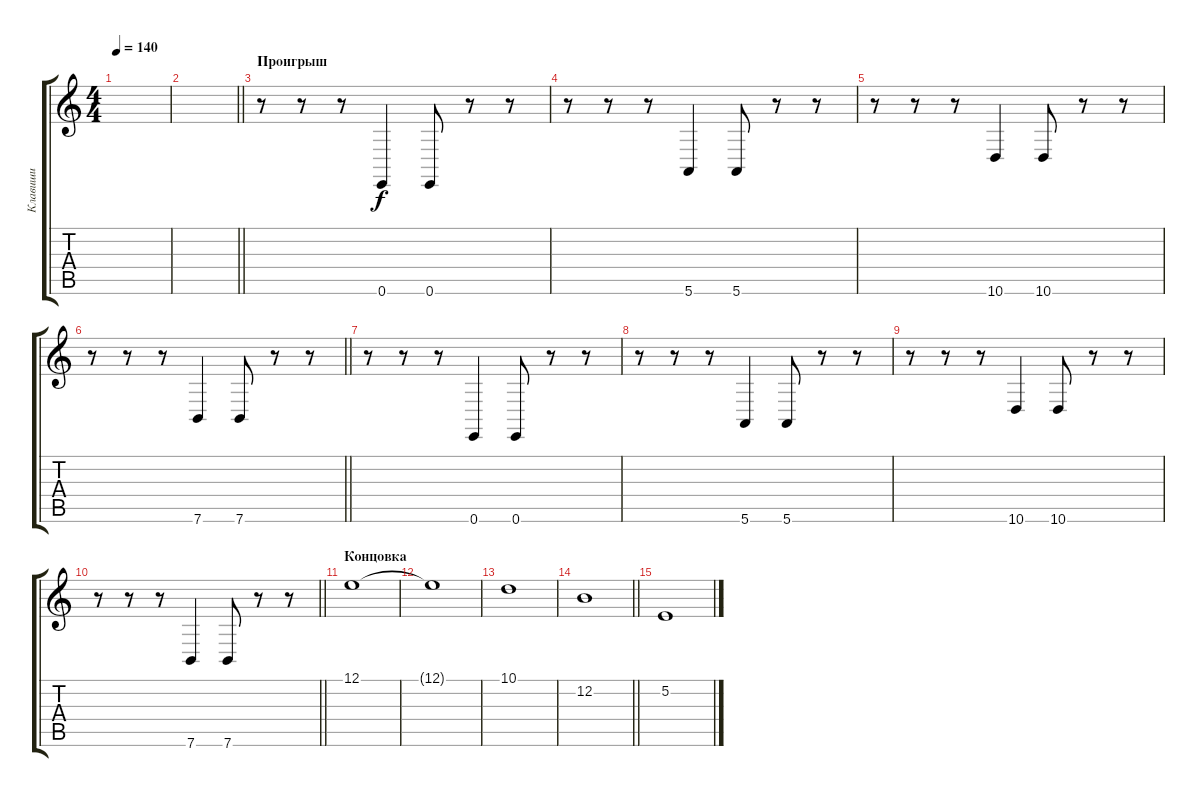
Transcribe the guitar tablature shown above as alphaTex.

\track ("Клавиши" "Клавиши") {instrument drawbarorgan}
\staff {score tabs}
\tuning (E4 B3 G3 D3 A2 E2) {hide}
\ts (4 4)
\tempo 140
\clef g2
\ks c
|
\barLineRight lightlight
|
\section ("" "Проигрыш")
r.8 r.8 r.8 0.6.4 0.6.8 r.8 r.8 |
r.8 r.8 r.8 5.6.4 5.6.8 r.8 r.8 |
r.8 r.8 r.8 10.6.4 10.6.8 r.8 r.8 |
\barLineRight lightlight
r.8 r.8 r.8 7.6.4 7.6.8 r.8 r.8 |
r.8 r.8 r.8 0.6.4 0.6.8 r.8 r.8 |
r.8 r.8 r.8 5.6.4 5.6.8 r.8 r.8 |
r.8 r.8 r.8 10.6.4 10.6.8 r.8 r.8 |
\barLineRight lightlight
r.8 r.8 r.8 7.6.4 7.6.8 r.8 r.8 |
\section ("" "Концовка")
12.1.1 |
12.1{t}.1 |
10.1.1 |
\barLineRight lightlight
12.2.1 |
5.2.1
